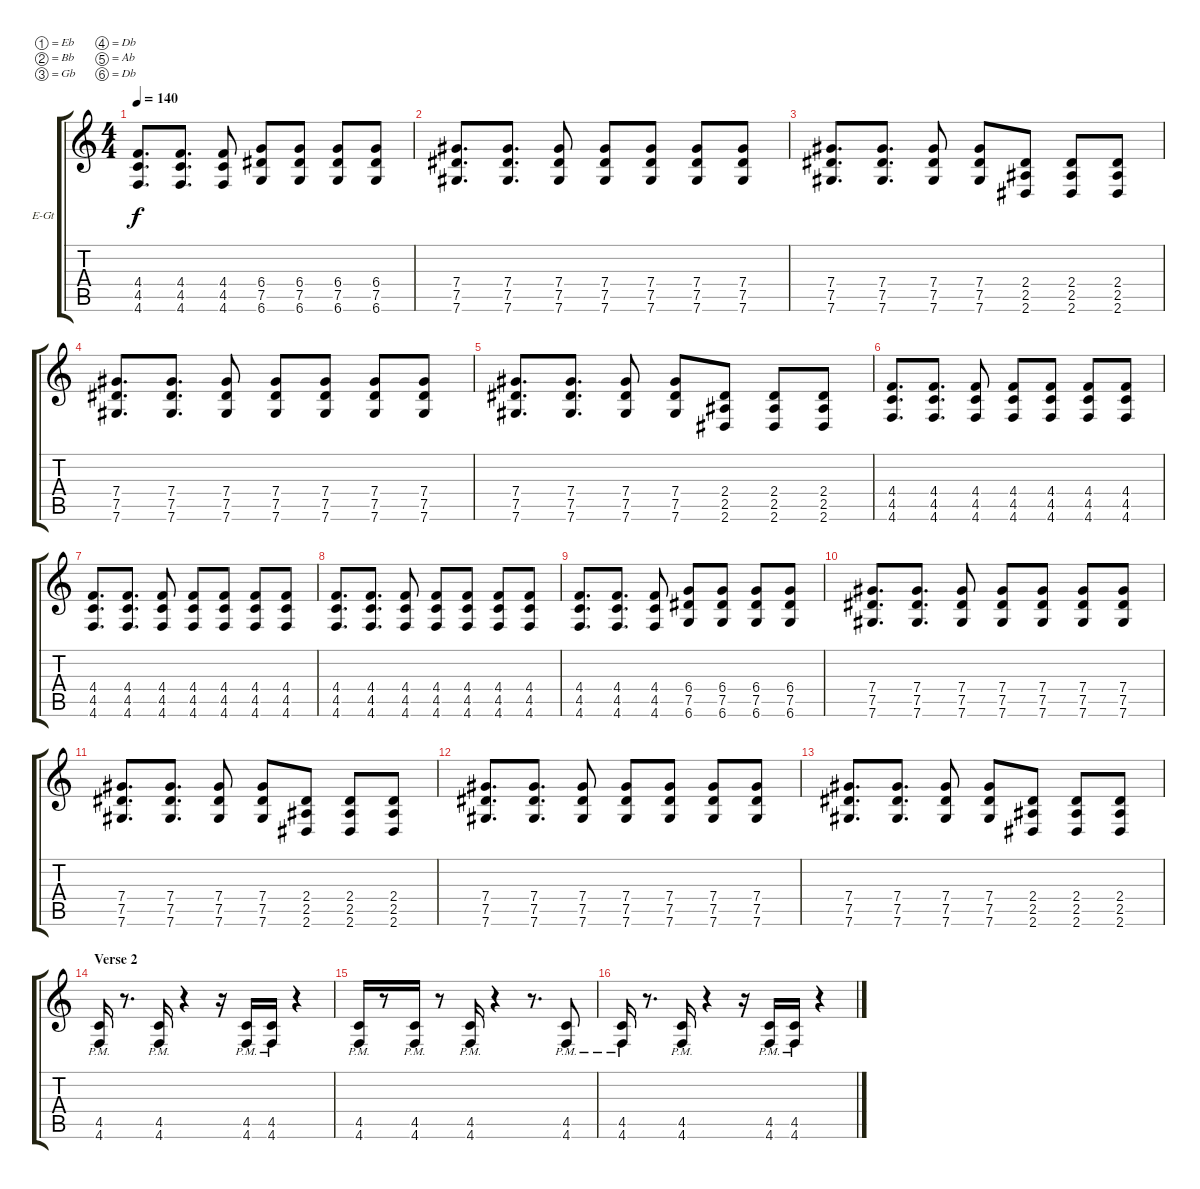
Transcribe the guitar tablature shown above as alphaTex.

\defaultSystemsLayout 4
\bracketExtendMode groupsimilarinstruments
\firstSystemTrackNameOrientation horizontal
\otherSystemsTrackNameOrientation horizontal
\track ("Rhythm - Josh" "E-Gt") {instrument distortionguitar}
\staff {score tabs}
\tuning (Eb4 Bb3 Gb3 Db3 Ab2 Db2)
\ts (4 4)
\tempo 140
\clef g2
\ks c
(4.6 4.5 4.4).8{d dy f} (4.4 4.6 4.5).8{d} (4.6 4.5 4.4).8 (6.6 7.5 6.4).8 (6.6 7.5 6.4).8 (6.6 7.5 6.4).8 (6.6 7.5 6.4).8 |
(7.6 7.5 7.4).8{d} (7.4 7.6 7.5).8{d} (7.6 7.5 7.4).8 (7.6 7.5 7.4).8 (7.6 7.5 7.4).8 (7.6 7.5 7.4).8 (7.6 7.5 7.4).8 |
(7.6 7.5 7.4).8{d} (7.4 7.6 7.5).8{d} (7.6 7.5 7.4).8 (7.6 7.5 7.4).8 (2.6 2.5 2.4).8 (2.6 2.5 2.4).8 (2.6 2.5 2.4).8 |
(7.6 7.5 7.4).8{d} (7.4 7.6 7.5).8{d} (7.6 7.5 7.4).8 (7.6 7.5 7.4).8 (7.6 7.5 7.4).8 (7.6 7.5 7.4).8 (7.6 7.5 7.4).8 |
(7.6 7.5 7.4).8{d} (7.4 7.6 7.5).8{d} (7.6 7.5 7.4).8 (7.6 7.5 7.4).8 (2.6 2.5 2.4).8 (2.6 2.5 2.4).8 (2.6 2.5 2.4).8 |
(4.6 4.5 4.4).8{d} (4.4 4.6 4.5).8{d} (4.6 4.5 4.4).8 (4.6 4.5 4.4).8 (4.6 4.5 4.4).8 (4.6 4.5 4.4).8 (4.6 4.5 4.4).8 |
(4.6 4.5 4.4).8{d} (4.4 4.6 4.5).8{d} (4.6 4.5 4.4).8 (4.6 4.5 4.4).8 (4.6 4.5 4.4).8 (4.6 4.5 4.4).8 (4.6 4.5 4.4).8 |
(4.6 4.5 4.4).8{d} (4.4 4.6 4.5).8{d} (4.6 4.5 4.4).8 (4.6 4.5 4.4).8 (4.6 4.5 4.4).8 (4.6 4.5 4.4).8 (4.6 4.5 4.4).8 |
(4.6 4.5 4.4).8{d} (4.4 4.6 4.5).8{d} (4.6 4.5 4.4).8 (6.6 7.5 6.4).8 (6.6 7.5 6.4).8 (6.6 7.5 6.4).8 (6.6 7.5 6.4).8 |
(7.6 7.5 7.4).8{d} (7.4 7.6 7.5).8{d} (7.6 7.5 7.4).8 (7.6 7.5 7.4).8 (7.6 7.5 7.4).8 (7.6 7.5 7.4).8 (7.6 7.5 7.4).8 |
(7.6 7.5 7.4).8{d} (7.4 7.6 7.5).8{d} (7.6 7.5 7.4).8 (7.6 7.5 7.4).8 (2.6 2.5 2.4).8 (2.6 2.5 2.4).8 (2.6 2.5 2.4).8 |
(7.6 7.5 7.4).8{d} (7.4 7.6 7.5).8{d} (7.6 7.5 7.4).8 (7.6 7.5 7.4).8 (7.6 7.5 7.4).8 (7.6 7.5 7.4).8 (7.6 7.5 7.4).8 |
(7.6 7.5 7.4).8{d} (7.4 7.6 7.5).8{d} (7.6 7.5 7.4).8 (7.6 7.5 7.4).8 (2.6 2.5 2.4).8 (2.6 2.5 2.4).8 (2.6 2.5 2.4).8 |
\section ("" "Verse 2")
(4.6{pm} 4.5{pm}).16 r.8{d} (4.6{pm} 4.5{pm}).16 r.4 r.16 (4.6{pm} 4.5{pm}).16 (4.6{pm} 4.5{pm}).16 r.4 |
(4.6{pm} 4.5{pm}).16 r.8 (4.6{pm} 4.5{pm}).16 r.8 (4.6{pm} 4.5{pm}).16 r.4 r.8{d} (4.5{pm} 4.6{pm}).8 |
(4.6{pm} 4.5{pm}).16 r.8{d} (4.6{pm} 4.5{pm}).16 r.4 r.16 (4.6{pm} 4.5{pm}).16 (4.6{pm} 4.5{pm}).16 r.4
